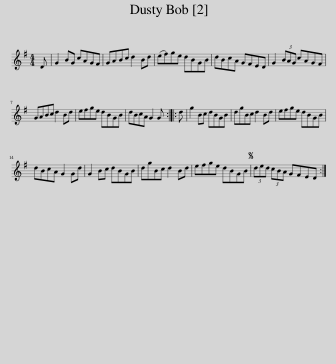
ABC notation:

X:1
L:1/8
M:4/4
I:linebreak $
K:G
V:1 treble
V:1
 D | G2 BG cAGF | GABc d2 Bd | (ef)ge dBGB | dBcA GFED | %5
 G2 (3BAG cAGF |$ GABc d2 Bd | efge dBGB | dBcA G2 G :: d | %10
 g2 Bc dBGB | dgBc d2 Bd | efge dBGB |$ dBcA G2 Gd | G2 Bc dBGB | %15
 dgBc d2 Bd | efge dBGB |S (3ded (3cBA GFED :| %18
